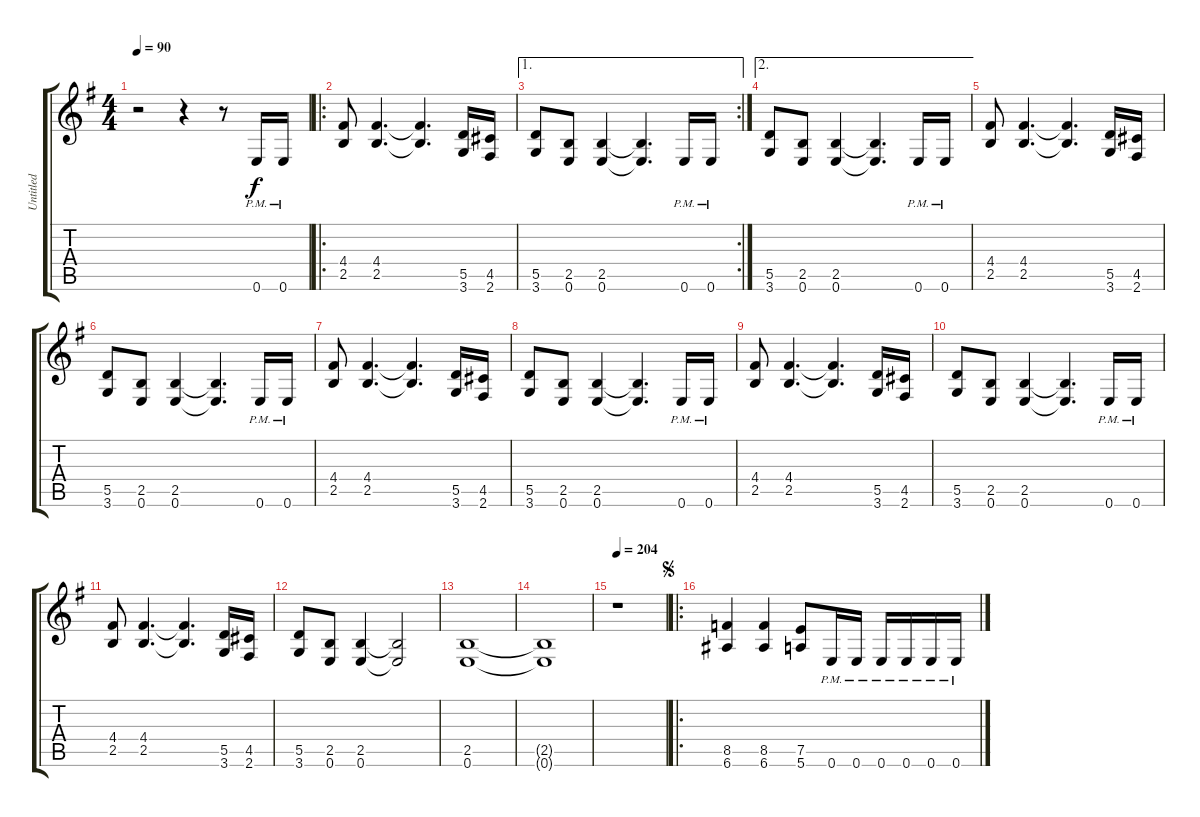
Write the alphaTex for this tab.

\track ("Untitled" "Untitled") {instrument distortionguitar}
\staff {score tabs}
\tuning (E4 B3 G3 D3 A2 E2) {hide}
\ts (4 4)
\tempo 90
\clef g2
\ks g
r.2{dy f instrument distortionguitar} r.4 r.8 0.6{pm}.16 0.6{pm}.16 |
\ro
(4.4 2.5).8 (4.4 2.5).4{d} (4.4{t} 2.5{t}).4{d} (5.5 3.6).16 (4.5 2.6).16 |
\ae 1
\rc 2
(5.5 3.6).8 (2.5 0.6).8 (2.5 0.6).4 (2.5{t} 0.6{t}).4{d} 0.6{pm}.16 0.6{pm}.16 |
\ae 2
(5.5 3.6).8 (2.5 0.6).8 (2.5 0.6).4 (2.5{t} 0.6{t}).4{d} 0.6{pm}.16 0.6{pm}.16 |
(4.4 2.5).8 (4.4 2.5).4{d} (4.4{t} 2.5{t}).4{d} (5.5 3.6).16 (4.5 2.6).16 |
(5.5 3.6).8 (2.5 0.6).8 (2.5 0.6).4 (2.5{t} 0.6{t}).4{d} 0.6{pm}.16 0.6{pm}.16 |
(4.4 2.5).8 (4.4 2.5).4{d} (4.4{t} 2.5{t}).4{d} (5.5 3.6).16 (4.5 2.6).16 |
(5.5 3.6).8 (2.5 0.6).8 (2.5 0.6).4 (2.5{t} 0.6{t}).4{d} 0.6{pm}.16 0.6{pm}.16 |
(4.4 2.5).8 (4.4 2.5).4{d} (4.4{t} 2.5{t}).4{d} (5.5 3.6).16 (4.5 2.6).16 |
(5.5 3.6).8 (2.5 0.6).8 (2.5 0.6).4 (2.5{t} 0.6{t}).4{d} 0.6{pm}.16 0.6{pm}.16 |
(4.4 2.5).8 (4.4 2.5).4{d} (4.4{t} 2.5{t}).4{d} (5.5 3.6).16 (4.5 2.6).16 |
(5.5 3.6).8 (2.5 0.6).8 (2.5 0.6).4 (2.5{t} 0.6{t}).2 |
(2.5 0.6).1 |
(2.5{t} 0.6{t}).1 |
\tempo 204
r.1 |
\ro
\jump segno
(8.5 6.6).4 (8.5 6.6).4 (7.5 5.6).8 0.6{pm}.16 0.6{pm}.16 0.6{pm}.16 0.6{pm}.16 0.6{pm}.16 0.6{pm}.16
